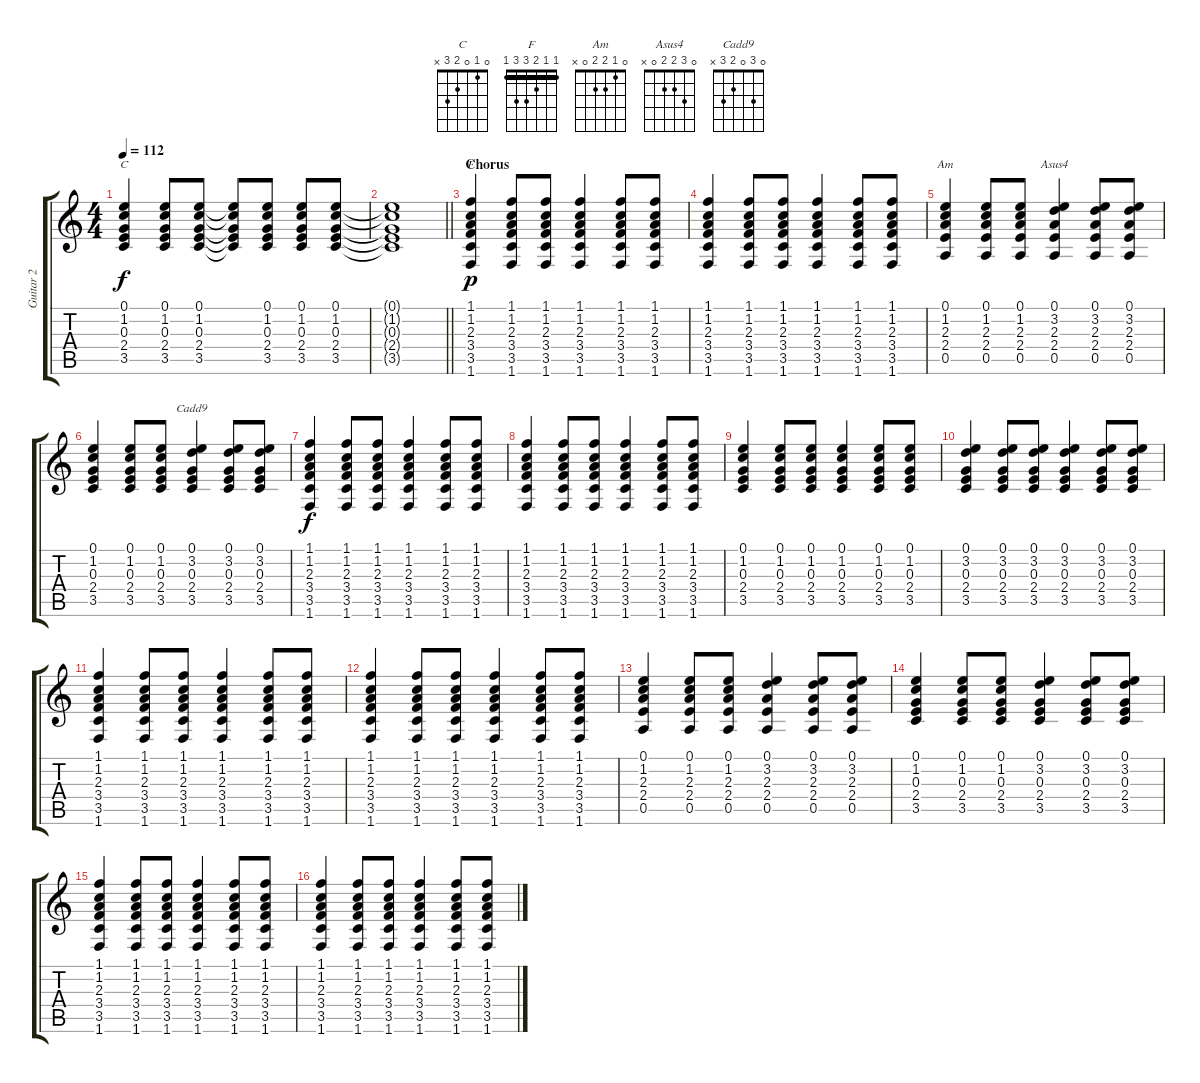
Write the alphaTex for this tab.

\track ("Guitar 2" "Guitar 2") {instrument acousticguitarsteel}
\staff {score tabs}
\tuning (E4 B3 G3 D3 A2 E2) {hide}
\chord ("C" 0 1 0 2 3 x)
\chord ("F" 1 1 2 3 3 1) {barre 1}
\chord ("Am" 0 1 2 2 0 x)
\chord ("Asus4" 0 3 2 2 0 x)
\chord ("Cadd9" 0 3 0 2 3 x)
\ts (4 4)
\tempo 112
\clef g2
\ks c
(0.1 1.2 0.3 2.4 3.5).4{ch "C" dy f} (0.1 1.2 0.3 2.4 3.5).8 (0.1 1.2 0.3 2.4 3.5).8 (0.1{t} 1.2{t} 0.3{t} 2.4{t} 3.5{t}).8 (0.1 1.2 0.3 2.4 3.5).8 (0.1 1.2 0.3 2.4 3.5).8 (0.1 1.2 0.3 2.4 3.5).8 |
\barLineRight lightlight
(0.1{t} 1.2{t} 0.3{t} 2.4{t} 3.5{t}).1 |
\section ("" "Chorus")
(1.1 1.2 2.3 3.4 3.5 1.6).4{ch "F" dy p} (1.1 1.2 2.3 3.4 3.5 1.6).8 (1.1 1.2 2.3 3.4 3.5 1.6).8 (1.1 1.2 2.3 3.4 3.5 1.6).4 (1.1 1.2 2.3 3.4 3.5 1.6).8 (1.1 1.2 2.3 3.4 3.5 1.6).8 |
(1.1 1.2 2.3 3.4 3.5 1.6).4 (1.1 1.2 2.3 3.4 3.5 1.6).8 (1.1 1.2 2.3 3.4 3.5 1.6).8 (1.1 1.2 2.3 3.4 3.5 1.6).4 (1.1 1.2 2.3 3.4 3.5 1.6).8 (1.1 1.2 2.3 3.4 3.5 1.6).8 |
(0.1 1.2 2.3 2.4 0.5).4{ch "Am"} (0.1 1.2 2.3 2.4 0.5).8 (0.1 1.2 2.3 2.4 0.5).8 (0.1 3.2 2.3 2.4 0.5).4{ch "Asus4"} (0.1 3.2 2.3 2.4 0.5).8 (0.1 3.2 2.3 2.4 0.5).8 |
(0.1 1.2 0.3 2.4 3.5).4 (0.1 1.2 0.3 2.4 3.5).8 (0.1 1.2 0.3 2.4 3.5).8 (0.1 3.2 0.3 2.4 3.5).4{ch "Cadd9"} (0.1 3.2 0.3 2.4 3.5).8 (0.1 3.2 0.3 2.4 3.5).8 |
(1.1 1.2 2.3 3.4 3.5 1.6).4{dy f} (1.1 1.2 2.3 3.4 3.5 1.6).8 (1.1 1.2 2.3 3.4 3.5 1.6).8 (1.1 1.2 2.3 3.4 3.5 1.6).4 (1.1 1.2 2.3 3.4 3.5 1.6).8 (1.1 1.2 2.3 3.4 3.5 1.6).8 |
(1.1 1.2 2.3 3.4 3.5 1.6).4 (1.1 1.2 2.3 3.4 3.5 1.6).8 (1.1 1.2 2.3 3.4 3.5 1.6).8 (1.1 1.2 2.3 3.4 3.5 1.6).4 (1.1 1.2 2.3 3.4 3.5 1.6).8 (1.1 1.2 2.3 3.4 3.5 1.6).8 |
(0.1 1.2 0.3 2.4 3.5).4 (0.1 1.2 0.3 2.4 3.5).8 (0.1 1.2 0.3 2.4 3.5).8 (0.1 1.2 0.3 2.4 3.5).4 (0.1 1.2 0.3 2.4 3.5).8 (0.1 1.2 0.3 2.4 3.5).8 |
(0.1 3.2 0.3 2.4 3.5).4 (0.1 3.2 0.3 2.4 3.5).8 (0.1 3.2 0.3 2.4 3.5).8 (0.1 3.2 0.3 2.4 3.5).4 (0.1 3.2 0.3 2.4 3.5).8 (0.1 3.2 0.3 2.4 3.5).8 |
(1.1 1.2 2.3 3.4 3.5 1.6).4 (1.1 1.2 2.3 3.4 3.5 1.6).8 (1.1 1.2 2.3 3.4 3.5 1.6).8 (1.1 1.2 2.3 3.4 3.5 1.6).4 (1.1 1.2 2.3 3.4 3.5 1.6).8 (1.1 1.2 2.3 3.4 3.5 1.6).8 |
(1.1 1.2 2.3 3.4 3.5 1.6).4 (1.1 1.2 2.3 3.4 3.5 1.6).8 (1.1 1.2 2.3 3.4 3.5 1.6).8 (1.1 1.2 2.3 3.4 3.5 1.6).4 (1.1 1.2 2.3 3.4 3.5 1.6).8 (1.1 1.2 2.3 3.4 3.5 1.6).8 |
(0.1 1.2 2.3 2.4 0.5).4 (0.1 1.2 2.3 2.4 0.5).8 (0.1 1.2 2.3 2.4 0.5).8 (0.1 3.2 2.3 2.4 0.5).4 (0.1 3.2 2.3 2.4 0.5).8 (0.1 3.2 2.3 2.4 0.5).8 |
(0.1 1.2 0.3 2.4 3.5).4 (0.1 1.2 0.3 2.4 3.5).8 (0.1 1.2 0.3 2.4 3.5).8 (0.1 3.2 0.3 2.4 3.5).4 (0.1 3.2 0.3 2.4 3.5).8 (0.1 3.2 0.3 2.4 3.5).8 |
(1.1 1.2 2.3 3.4 3.5 1.6).4 (1.1 1.2 2.3 3.4 3.5 1.6).8 (1.1 1.2 2.3 3.4 3.5 1.6).8 (1.1 1.2 2.3 3.4 3.5 1.6).4 (1.1 1.2 2.3 3.4 3.5 1.6).8 (1.1 1.2 2.3 3.4 3.5 1.6).8 |
(1.1 1.2 2.3 3.4 3.5 1.6).4 (1.1 1.2 2.3 3.4 3.5 1.6).8 (1.1 1.2 2.3 3.4 3.5 1.6).8 (1.1 1.2 2.3 3.4 3.5 1.6).4 (1.1 1.2 2.3 3.4 3.5 1.6).8 (1.1 1.2 2.3 3.4 3.5 1.6).8
